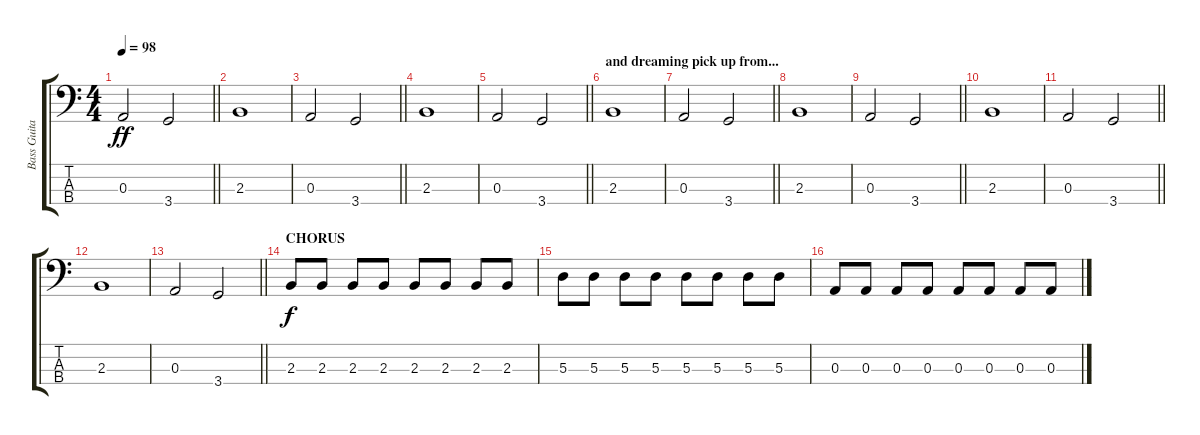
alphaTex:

\track ("Bass Guitar" "Bass Guita") {instrument electricbassfinger}
\staff {score tabs}
\tuning (G2 D2 A1 E1) {hide}
\ts (4 4)
\tempo 98
\clef f4
\barLineRight lightlight
\ks c
0.3.2{dy ff} 3.4.2 |
2.3.1 |
\barLineRight lightlight
0.3.2 3.4.2 |
2.3.1 |
\barLineRight lightlight
0.3.2 3.4.2 |
\section ("" "and dreaming pick up from...")
2.3.1 |
\barLineRight lightlight
0.3.2 3.4.2 |
2.3.1 |
\barLineRight lightlight
0.3.2 3.4.2 |
2.3.1 |
\barLineRight lightlight
0.3.2 3.4.2 |
2.3.1 |
\barLineRight lightlight
0.3.2 3.4.2 |
\section ("" "CHORUS")
2.3.8{dy f} 2.3.8 2.3.8 2.3.8 2.3.8 2.3.8 2.3.8 2.3.8 |
5.3.8 5.3.8 5.3.8 5.3.8 5.3.8 5.3.8 5.3.8 5.3.8 |
0.3.8 0.3.8 0.3.8 0.3.8 0.3.8 0.3.8 0.3.8 0.3.8
